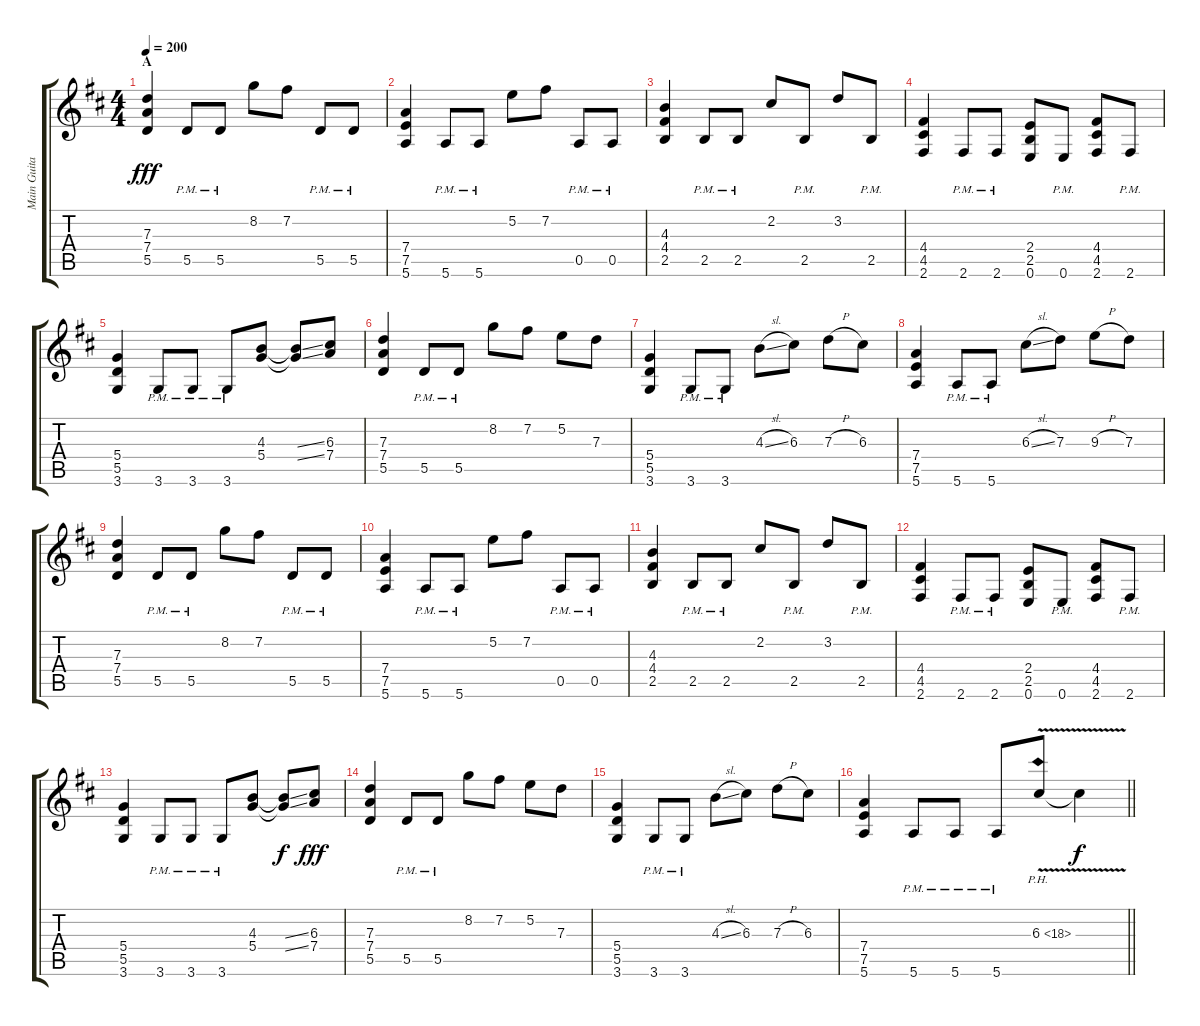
\track ("Main Guitar" "Main Guita") {instrument distortionguitar}
\staff {score tabs}
\tuning (E4 B3 G3 D3 A2 E2) {hide}
\ts (4 4)
\section ("" "A")
\tempo 200
\clef g2
\ks d
(7.3 7.4 5.5).4{dy fff} 5.5{pm}.8 5.5{pm}.8 8.2.8 7.2.8 5.5{pm}.8 5.5{pm}.8 |
(7.4 7.5 5.6).4 5.6{pm}.8 5.6{pm}.8 5.2.8 7.2.8 0.5{pm}.8 0.5{pm}.8 |
(4.3 4.4 2.5).4 2.5{pm}.8 2.5{pm}.8 2.2.8 2.5{pm}.8 3.2.8 2.5{pm}.8 |
(4.4 4.5 2.6).4 2.6{pm}.8 2.6{pm}.8 (2.4 2.5 0.6).8 0.6{pm}.8 (4.4 4.5 2.6).8 2.6{pm}.8 |
(5.4 5.5 3.6).4 3.6{pm}.8 3.6{pm}.8 3.6{pm}.8 (4.3 5.4).8 (4.3{ss t} 5.4{ss t}).8 (6.3 7.4).8 |
(7.3 7.4 5.5).4 5.5{pm}.8 5.5{pm}.8 8.2.8 7.2.8 5.2.8 7.3.8 |
(5.4 5.5 3.6).4 3.6{pm}.8 3.6{pm}.8 4.3{sl}.8 6.3.8 7.3{h}.8 6.3.8 |
(7.4 7.5 5.6).4 5.6{pm}.8 5.6{pm}.8 6.3{sl}.8 7.3.8 9.3{h}.8 7.3.8 |
(7.3 7.4 5.5).4 5.5{pm}.8 5.5{pm}.8 8.2.8 7.2.8 5.5{pm}.8 5.5{pm}.8 |
(7.4 7.5 5.6).4 5.6{pm}.8 5.6{pm}.8 5.2.8 7.2.8 0.5{pm}.8 0.5{pm}.8 |
(4.3 4.4 2.5).4 2.5{pm}.8 2.5{pm}.8 2.2.8 2.5{pm}.8 3.2.8 2.5{pm}.8 |
(4.4 4.5 2.6).4 2.6{pm}.8 2.6{pm}.8 (2.4 2.5 0.6).8 0.6{pm}.8 (4.4 4.5 2.6).8 2.6{pm}.8 |
(5.4 5.5 3.6).4 3.6{pm}.8 3.6{pm}.8 3.6{pm}.8 (4.3 5.4).8 (4.3{ss t} 5.4{ss t}).8{dy f} (6.3 7.4).8{dy fff} |
(7.3 7.4 5.5).4 5.5{pm}.8 5.5{pm}.8 8.2.8 7.2.8 5.2.8 7.3.8 |
(5.4 5.5 3.6).4 3.6{pm}.8 3.6{pm}.8 4.3{sl}.8 6.3.8 7.3{h}.8 6.3.8 |
\barLineRight lightlight
(7.4 7.5 5.6).4 5.6{pm}.8 5.6{pm}.8 5.6{pm}.8 6.3{ph 12 v}.8 6.3{t}.4{dy f}
